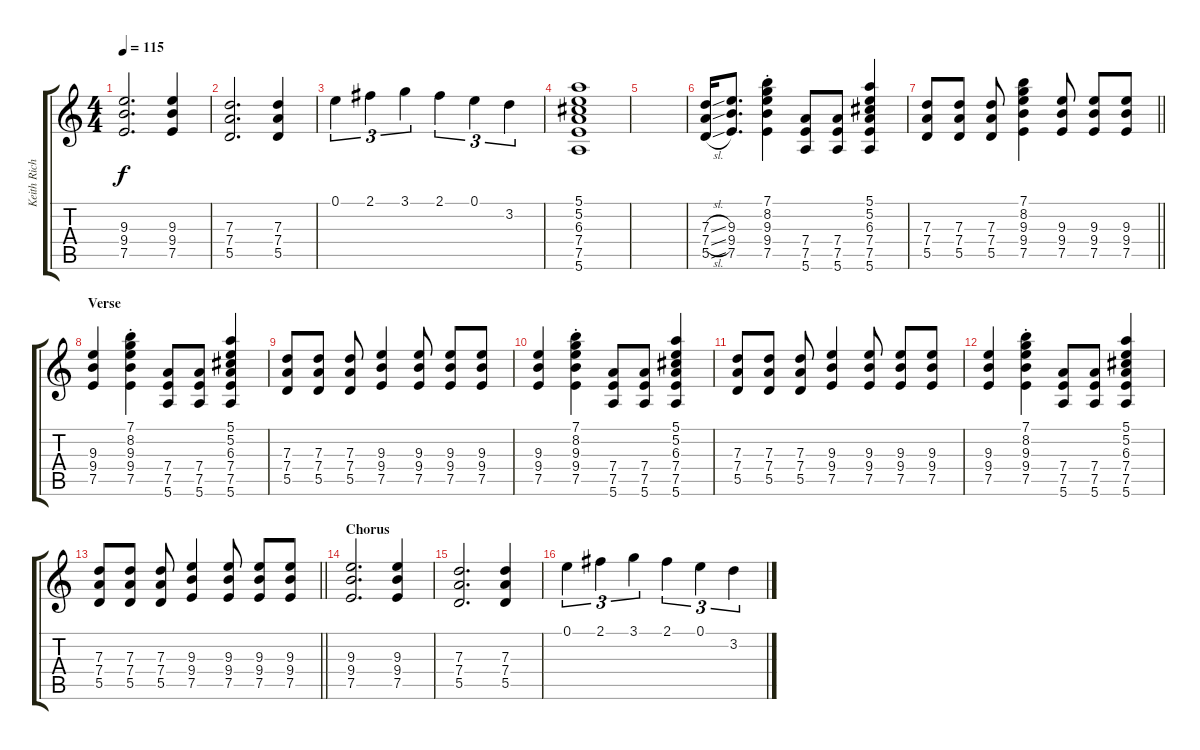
\track ("Keith Richards" "Keith Rich") {instrument overdrivenguitar}
\staff {score tabs}
\tuning (E4 B3 G3 D3 A2 E2) {hide}
\ts (4 4)
\tempo 115
\clef g2
\ks c
(9.3 9.4 7.5).2{d dy f} (9.3 9.4 7.5).4 |
(7.3 7.4 5.5).2{d} (7.3 7.4 5.5).4 |
0.1.4{tu (3 2)} 2.1.4{tu (3 2)} 3.1.4{tu (3 2)} 2.1.4{tu (3 2)} 0.1.4{tu (3 2)} 3.2.4{tu (3 2)} |
(5.1 5.2 6.3 7.4 7.5 5.6).1 |
|
(7.3{sl} 7.4{sl} 5.5{sl}).16 (9.3 9.4 7.5).8{d} (7.1 8.2 9.3 9.4 7.5{st}).4 (7.4 7.5 5.6).8 (7.4 7.5 5.6).8 (5.1 5.2 6.3 7.4 7.5 5.6).4 |
\barLineRight lightlight
(7.3 7.4 5.5).8 (7.3 7.4 5.5).8 (7.3 7.4 5.5).8 (7.1 8.2 9.3 9.4 7.5).4 (9.3 9.4 7.5).8 (9.3 9.4 7.5).8 (9.3 9.4 7.5).8 |
\section ("" "Verse")
(9.3 9.4 7.5).4 (7.1 8.2 9.3 9.4 7.5{st}).4 (7.4 7.5 5.6).8 (7.4 7.5 5.6).8 (5.1 5.2 6.3 7.4 7.5 5.6).4 |
(7.3 7.4 5.5).8 (7.3 7.4 5.5).8 (7.3 7.4 5.5).8 (9.3 9.4 7.5).4 (9.3 9.4 7.5).8 (9.3 9.4 7.5).8 (9.3 9.4 7.5).8 |
(9.3 9.4 7.5).4 (7.1 8.2 9.3 9.4 7.5{st}).4 (7.4 7.5 5.6).8 (7.4 7.5 5.6).8 (5.1 5.2 6.3 7.4 7.5 5.6).4 |
(7.3 7.4 5.5).8 (7.3 7.4 5.5).8 (7.3 7.4 5.5).8 (9.3 9.4 7.5).4 (9.3 9.4 7.5).8 (9.3 9.4 7.5).8 (9.3 9.4 7.5).8 |
(9.3 9.4 7.5).4 (7.1 8.2 9.3 9.4 7.5{st}).4 (7.4 7.5 5.6).8 (7.4 7.5 5.6).8 (5.1 5.2 6.3 7.4 7.5 5.6).4 |
\barLineRight lightlight
(7.3 7.4 5.5).8 (7.3 7.4 5.5).8 (7.3 7.4 5.5).8 (9.3 9.4 7.5).4 (9.3 9.4 7.5).8 (9.3 9.4 7.5).8 (9.3 9.4 7.5).8 |
\section ("" "Chorus")
(9.3 9.4 7.5).2{d} (9.3 9.4 7.5).4 |
(7.3 7.4 5.5).2{d} (7.3 7.4 5.5).4 |
0.1.4{tu (3 2)} 2.1.4{tu (3 2)} 3.1.4{tu (3 2)} 2.1.4{tu (3 2)} 0.1.4{tu (3 2)} 3.2.4{tu (3 2)}
